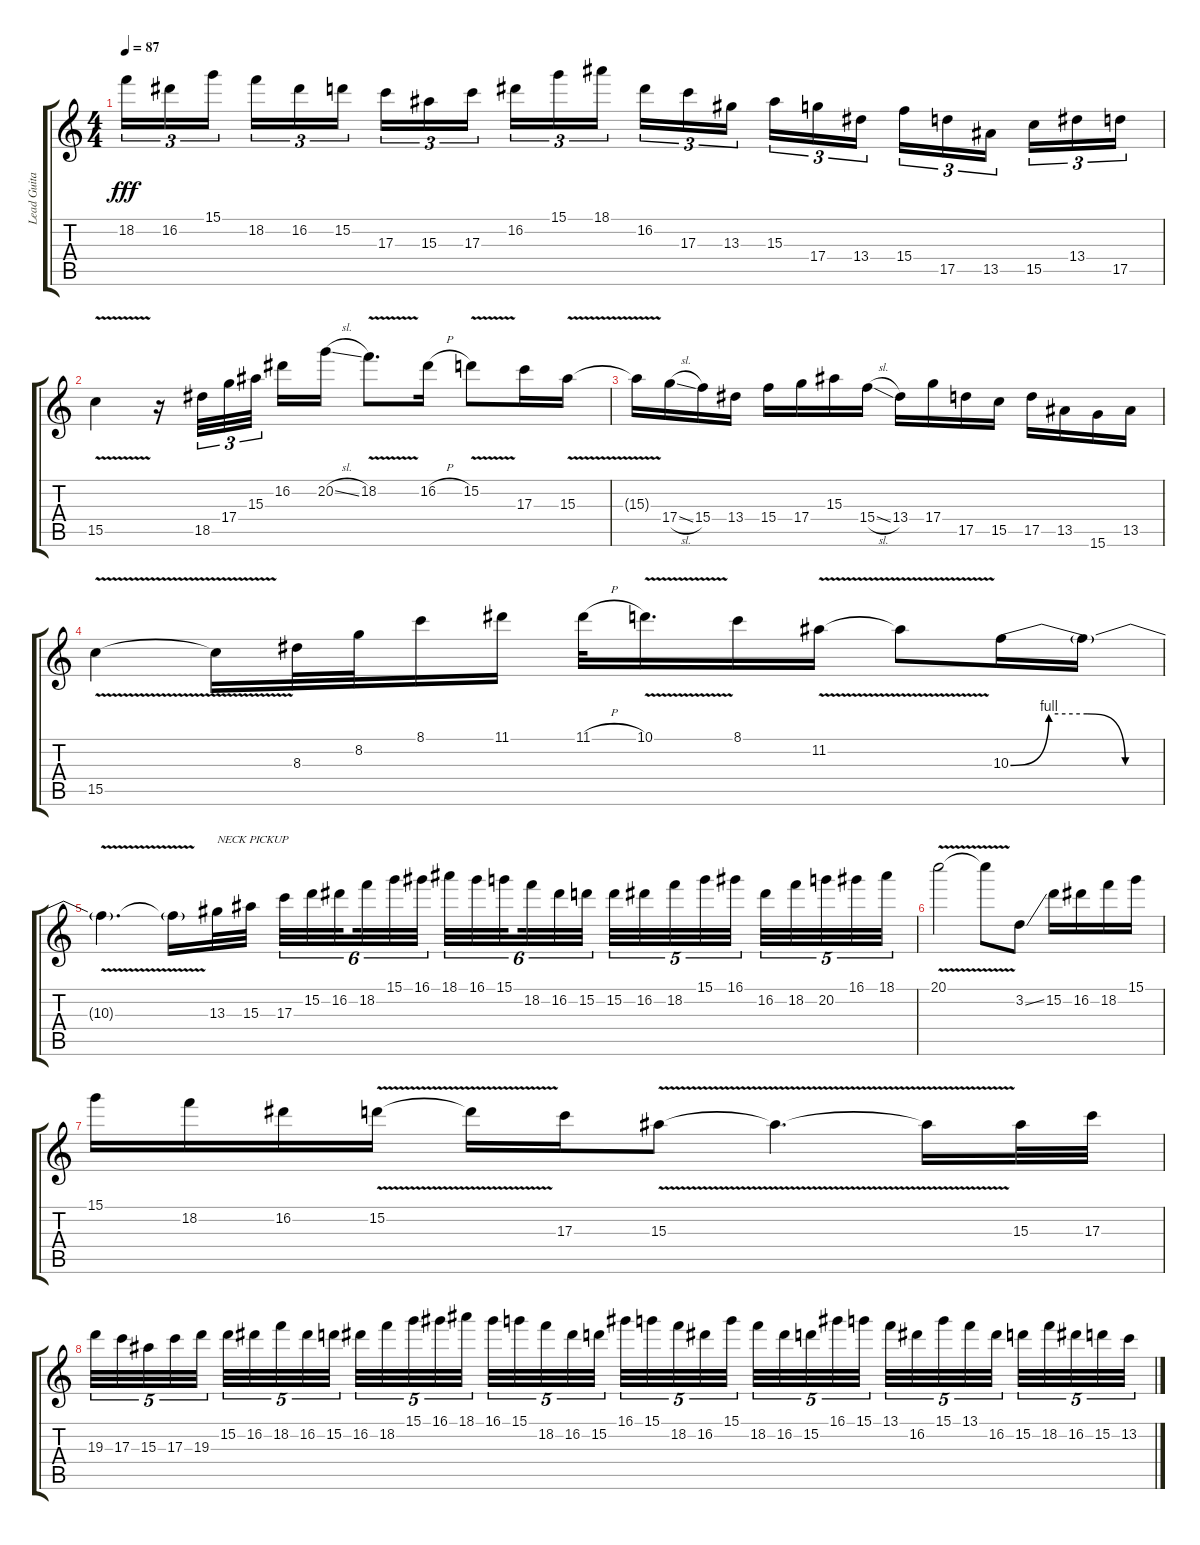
\track ("Lead Guitar" "Lead Guita") {instrument distortionguitar}
\staff {score tabs}
\tuning (E4 B3 G3 D3 A2 E2) {hide}
\ts (4 4)
\tempo 87
\clef g2
\ks c
18.2.16{tu (3 2) dy fff} 16.2.16{tu (3 2)} 15.1.16{tu (3 2) beam splitsecondary} 18.2.16{tu (3 2)} 16.2.16{tu (3 2)} 15.2.16{tu (3 2)} 17.3.16{tu (3 2)} 15.3.16{tu (3 2)} 17.3.16{tu (3 2) beam splitsecondary} 16.2.16{tu (3 2)} 15.1.16{tu (3 2)} 18.1.16{tu (3 2)} 16.2.16{tu (3 2)} 17.3.16{tu (3 2)} 13.3.16{tu (3 2) beam splitsecondary} 15.3.16{tu (3 2)} 17.4.16{tu (3 2)} 13.4.16{tu (3 2)} 15.4.16{tu (3 2)} 17.5.16{tu (3 2)} 13.5.16{tu (3 2) beam splitsecondary} 15.5.16{tu (3 2)} 13.4.16{tu (3 2)} 17.5.16{tu (3 2)} |
15.5{v}.4 r.16 18.5.32{tu (3 2)} 17.4.32{tu (3 2)} 15.3.32{tu (3 2) beam splitsecondary} 16.2.16 20.2{sl}.16 18.2{v}.8{d} 16.2{h}.16 15.2{v}.8 17.3.16 15.3{v}.16 |
15.3{t}.16 17.4{sl}.16 15.4.16 13.4.16 15.4.16 17.4.16 15.3.16 15.4{sl}.16 13.4.16 17.4.16 17.5.16 15.5.16 17.5.16 13.5.16 15.6.16 13.5.16 |
15.5{v}.4 15.5{t}.16 8.3.32 8.2.32 8.1.16 11.1.16 11.1{h}.32 10.1{v}.16{d} 8.1.16 11.2{v}.16 11.2{t}.8 10.3{be (custom 0 0 15 4 30 4 45 0 60 0)}.16 10.3{t}.16 |
10.3{v t}.4{d} 10.3{t}.16 13.3.32{txt "NECK PICKUP" instrument overdrivenguitar} 15.3.32 17.3.32{tu (6 4)} 15.2.32{tu (6 4)} 16.2.32{tu (6 4) beam splitsecondary} 18.2.32{tu (6 4)} 15.1.32{tu (6 4)} 16.1.32{tu (6 4) beam splitsecondary} 18.1.32{tu (6 4)} 16.1.32{tu (6 4)} 15.1.32{tu (6 4) beam splitsecondary} 18.2.32{tu (6 4)} 16.2.32{tu (6 4)} 15.2.32{tu (6 4)} 15.2.32{tu (5 4)} 16.2.32{tu (5 4)} 18.2.32{tu (5 4)} 15.1.32{tu (5 4)} 16.1.32{tu (5 4) beam splitsecondary} 16.2.32{tu (5 4)} 18.2.32{tu (5 4)} 20.2.32{tu (5 4)} 16.1.32{tu (5 4)} 18.1.32{tu (5 4)} |
20.1{v}.2 20.1{v t}.8 3.2{ss}.8 15.2.16 16.2.16 18.2.16 15.1.16 |
15.1.16 18.2.16 16.2.16 15.2{v}.16 15.2{t}.16 17.3.16 15.3{v}.8 15.3{v t}.4{d} 15.3{t}.16 15.3.32 17.3.32 |
19.3.32{tu (5 4)} 17.3.32{tu (5 4)} 15.3.32{tu (5 4)} 17.3.32{tu (5 4)} 19.3.32{tu (5 4) beam splitsecondary} 15.2.32{tu (5 4)} 16.2.32{tu (5 4)} 18.2.32{tu (5 4)} 16.2.32{tu (5 4)} 15.2.32{tu (5 4)} 16.2.32{tu (5 4)} 18.2.32{tu (5 4)} 15.1.32{tu (5 4)} 16.1.32{tu (5 4)} 18.1.32{tu (5 4) beam splitsecondary} 16.1.32{tu (5 4)} 15.1.32{tu (5 4)} 18.2.32{tu (5 4)} 16.2.32{tu (5 4)} 15.2.32{tu (5 4)} 16.1.32{tu (5 4)} 15.1.32{tu (5 4)} 18.2.32{tu (5 4)} 16.2.32{tu (5 4)} 15.1.32{tu (5 4) beam splitsecondary} 18.2.32{tu (5 4)} 16.2.32{tu (5 4)} 15.2.32{tu (5 4)} 16.1.32{tu (5 4)} 15.1.32{tu (5 4)} 13.1.32{tu (5 4)} 16.2.32{tu (5 4)} 15.1.32{tu (5 4)} 13.1.32{tu (5 4)} 16.2.32{tu (5 4) beam splitsecondary} 15.2.32{tu (5 4)} 18.2.32{tu (5 4)} 16.2.32{tu (5 4)} 15.2.32{tu (5 4)} 13.2.32{tu (5 4)}
